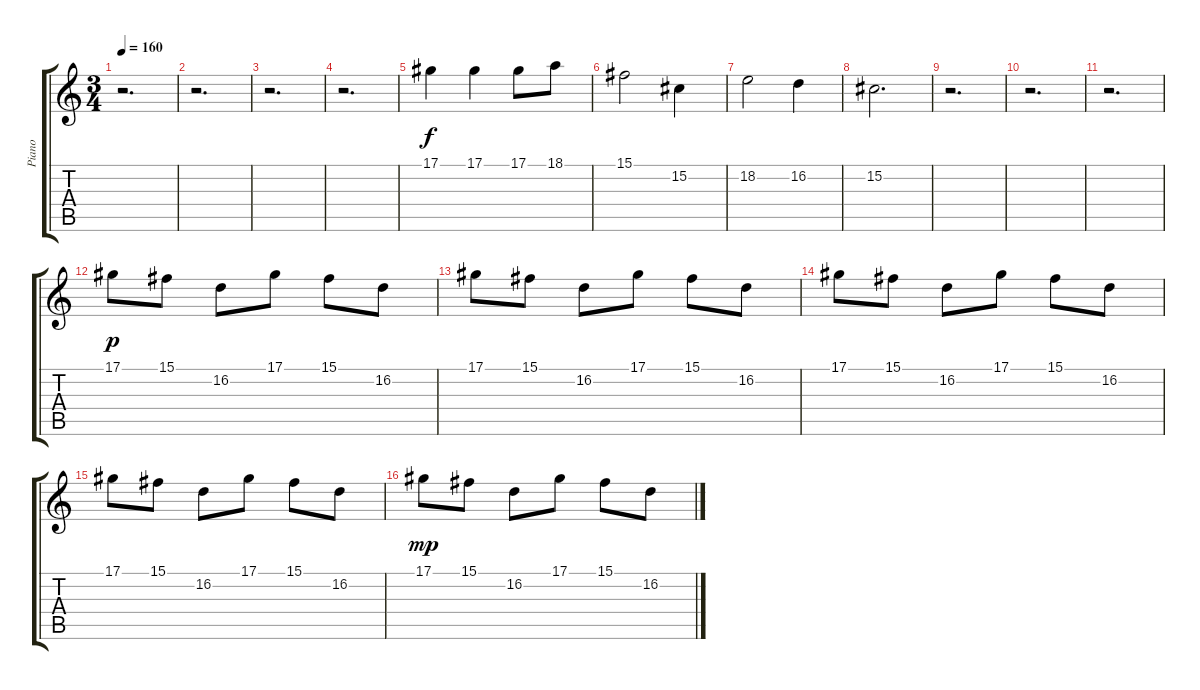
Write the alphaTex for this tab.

\track ("Piano" "Piano") {instrument brightacousticpiano}
\staff {score tabs}
\tuning (Eb4 Bb3 Gb3 Db3 Ab2 Db2) {hide}
\ts (3 4)
\tempo 160
\clef g2
\ks c
r.2{d dy f} |
r.2{d} |
r.2{d} |
r.2{d} |
17.1.4 17.1.4 17.1.8 18.1.8 |
15.1.2 15.2.4 |
18.2.2 16.2.4 |
15.2.2{d} |
r.2{d} |
r.2{d} |
r.2{d} |
17.1.8{dy p} 15.1.8 16.2.8 17.1.8 15.1.8 16.2.8 |
17.1.8 15.1.8 16.2.8 17.1.8 15.1.8 16.2.8 |
17.1.8 15.1.8 16.2.8 17.1.8 15.1.8 16.2.8 |
17.1.8 15.1.8 16.2.8 17.1.8 15.1.8 16.2.8 |
17.1.8{dy mp} 15.1.8 16.2.8 17.1.8 15.1.8 16.2.8
